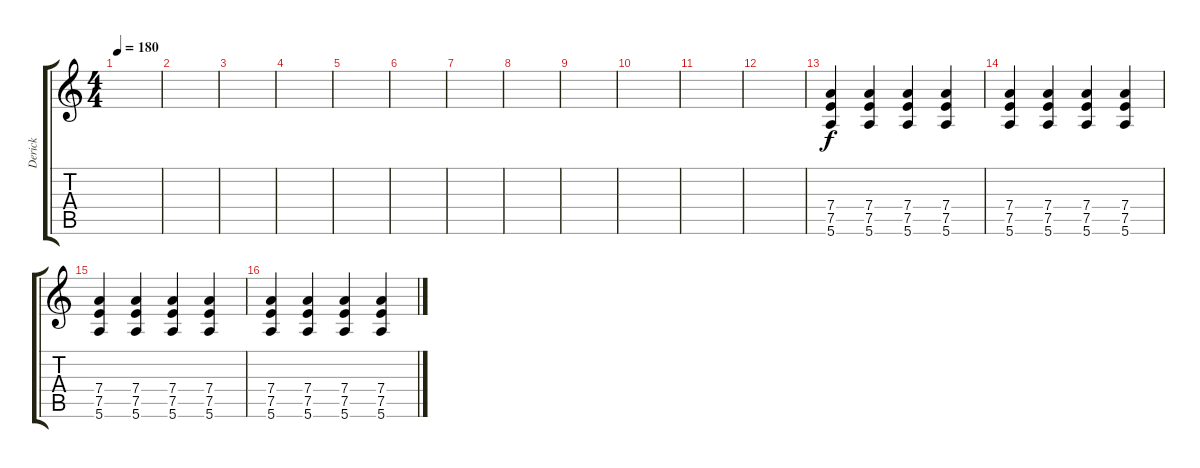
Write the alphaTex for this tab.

\track ("Derick" "Derick") {instrument overdrivenguitar}
\staff {score tabs}
\tuning (E4 B3 G3 D3 A2 E2) {hide}
\ts (4 4)
\tempo 180
\clef g2
\ks c
|
|
|
|
|
|
|
|
|
|
|
|
(7.4 7.5 5.6).4 (7.4 7.5 5.6).4 (7.4 7.5 5.6).4 (7.4 7.5 5.6).4 |
(7.4 7.5 5.6).4 (7.4 7.5 5.6).4 (7.4 7.5 5.6).4 (7.4 7.5 5.6).4 |
(7.4 7.5 5.6).4 (7.4 7.5 5.6).4 (7.4 7.5 5.6).4 (7.4 7.5 5.6).4 |
(7.4 7.5 5.6).4 (7.4 7.5 5.6).4 (7.4 7.5 5.6).4 (7.4 7.5 5.6).4
